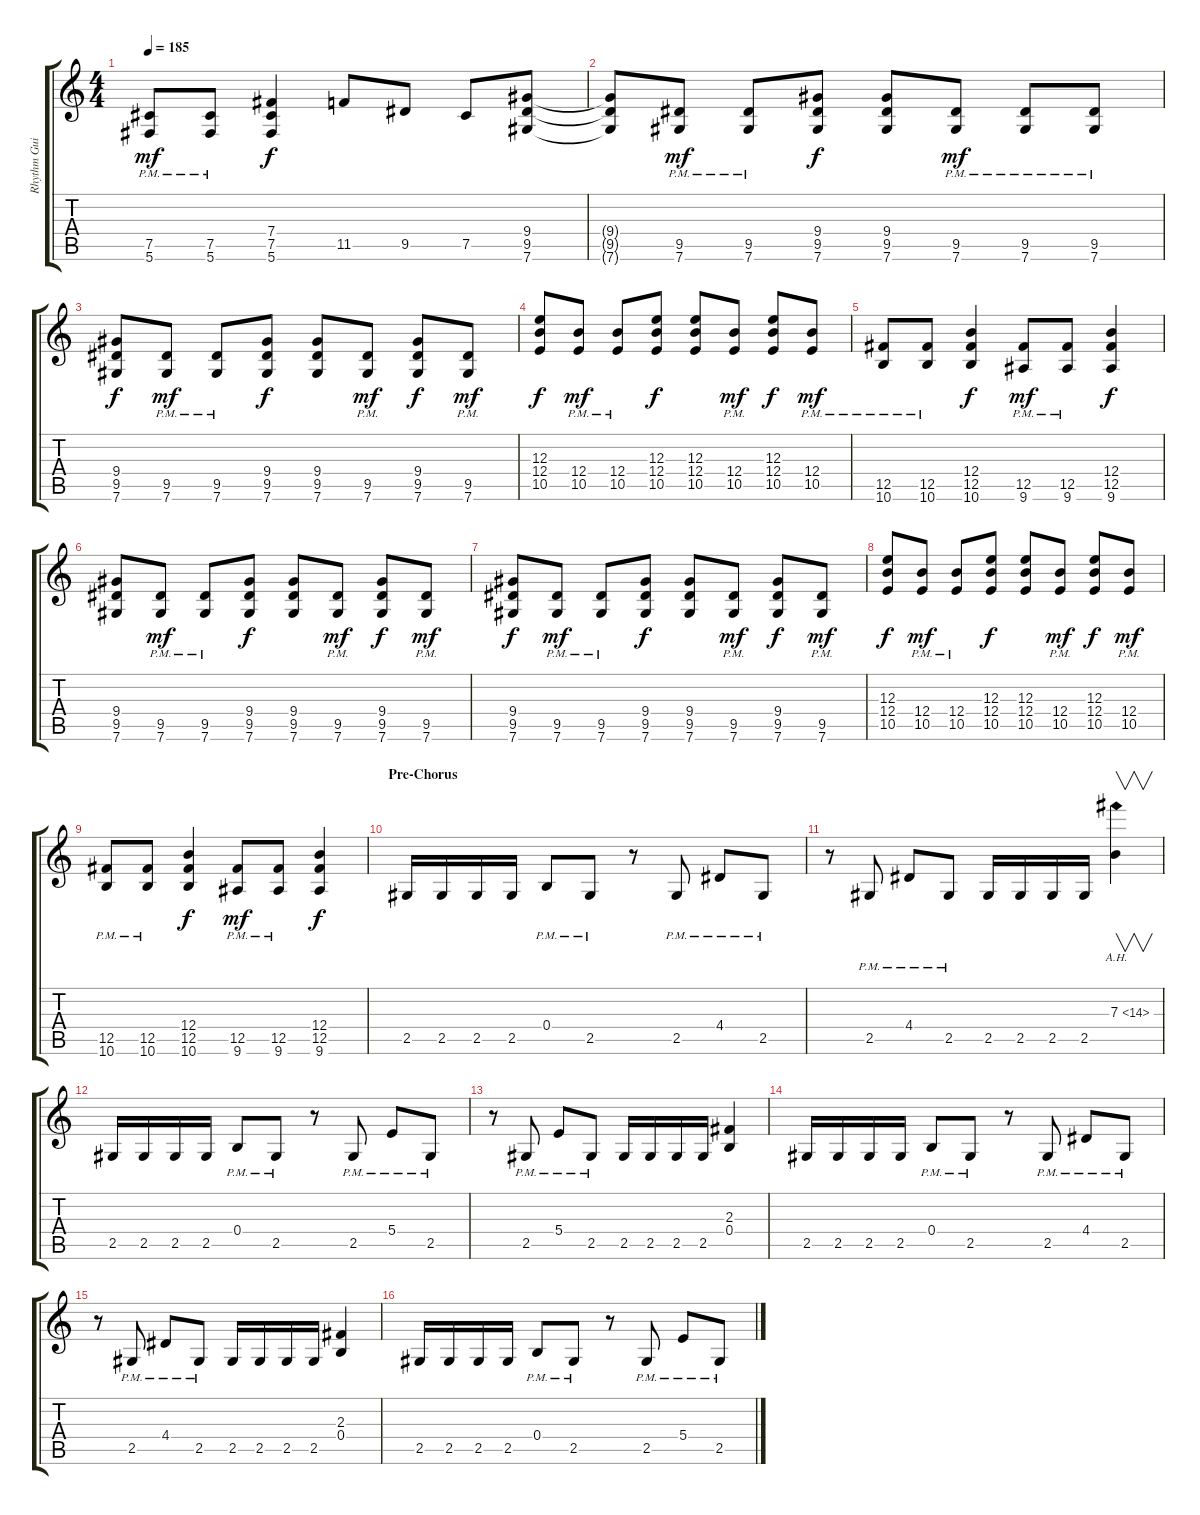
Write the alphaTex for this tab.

\track ("Rhythm Guitar Boosted" "Rhythm Gui") {instrument distortionguitar}
\staff {score tabs}
\tuning (Db4 Ab3 E3 B2 Gb2 Db2) {hide}
\ts (4 4)
\tempo 185
\clef g2
\ks c
(7.5{pm} 5.6{pm}).8{dy mf} (7.5{pm} 5.6{pm}).8 (7.4 7.5 5.6).4{dy f} 11.5.8 9.5.8 7.5.8 (9.4 9.5 7.6).8 |
(9.4{t} 9.5{t} 7.6{t}).8 (9.5{pm} 7.6{pm}).8{dy mf} (9.5{pm} 7.6{pm}).8 (9.4 9.5 7.6).8{dy f} (9.4 9.5 7.6).8 (9.5{pm} 7.6{pm}).8{dy mf} (9.5{pm} 7.6{pm}).8 (9.5{pm} 7.6{pm}).8 |
(9.4 9.5 7.6).8{dy f} (9.5{pm} 7.6{pm}).8{dy mf} (9.5{pm} 7.6{pm}).8 (9.4 9.5 7.6).8{dy f} (9.4 9.5 7.6).8 (9.5{pm} 7.6{pm}).8{dy mf} (9.4 9.5 7.6).8{dy f} (9.5{pm} 7.6{pm}).8{dy mf} |
(12.3 12.4 10.5).8{dy f} (12.4{pm} 10.5{pm}).8{dy mf} (12.4{pm} 10.5{pm}).8 (12.3 12.4 10.5).8{dy f} (12.3 12.4 10.5).8 (12.4{pm} 10.5{pm}).8{dy mf} (12.3 12.4 10.5).8{dy f} (12.4{pm} 10.5{pm}).8{dy mf} |
(12.5{pm} 10.6{pm}).8 (12.5{pm} 10.6{pm}).8 (12.4 12.5 10.6).4{dy f} (12.5{pm} 9.6{pm}).8{dy mf} (12.5{pm} 9.6{pm}).8 (12.4 12.5 9.6).4{dy f} |
(9.4 9.5 7.6).8 (9.5{pm} 7.6{pm}).8{dy mf} (9.5{pm} 7.6{pm}).8 (9.4 9.5 7.6).8{dy f} (9.4 9.5 7.6).8 (9.5{pm} 7.6{pm}).8{dy mf} (9.4 9.5 7.6).8{dy f} (9.5{pm} 7.6{pm}).8{dy mf} |
(9.4 9.5 7.6).8{dy f} (9.5{pm} 7.6{pm}).8{dy mf} (9.5{pm} 7.6{pm}).8 (9.4 9.5 7.6).8{dy f} (9.4 9.5 7.6).8 (9.5{pm} 7.6{pm}).8{dy mf} (9.4 9.5 7.6).8{dy f} (9.5{pm} 7.6{pm}).8{dy mf} |
(12.3 12.4 10.5).8{dy f} (12.4{pm} 10.5{pm}).8{dy mf} (12.4{pm} 10.5{pm}).8 (12.3 12.4 10.5).8{dy f} (12.3 12.4 10.5).8 (12.4{pm} 10.5{pm}).8{dy mf} (12.3 12.4 10.5).8{dy f} (12.4{pm} 10.5{pm}).8{dy mf} |
(12.5{pm} 10.6{pm}).8 (12.5{pm} 10.6{pm}).8 (12.4 12.5 10.6).4{dy f} (12.5{pm} 9.6{pm}).8{dy mf} (12.5{pm} 9.6{pm}).8 (12.4 12.5 9.6).4{dy f} |
\section ("" "Pre-Chorus")
2.5.16 2.5.16 2.5.16 2.5.16 0.4{pm}.8 2.5{pm}.8 r.8 2.5{pm}.8 4.4{pm}.8 2.5{pm}.8 |
r.8 2.5{pm}.8 4.4{pm}.8 2.5{pm}.8 2.5.16 2.5.16 2.5.16 2.5.16 7.3{ah 7}.4{v} |
2.5.16 2.5.16 2.5.16 2.5.16 0.4{pm}.8 2.5{pm}.8 r.8 2.5{pm}.8 5.4{pm}.8 2.5{pm}.8 |
r.8 2.5{pm}.8 5.4{pm}.8 2.5{pm}.8 2.5.16 2.5.16 2.5.16 2.5.16 (2.3 0.4).4 |
2.5.16 2.5.16 2.5.16 2.5.16 0.4{pm}.8 2.5{pm}.8 r.8 2.5{pm}.8 4.4{pm}.8 2.5{pm}.8 |
r.8 2.5{pm}.8 4.4{pm}.8 2.5{pm}.8 2.5.16 2.5.16 2.5.16 2.5.16 (2.3 0.4).4 |
2.5.16 2.5.16 2.5.16 2.5.16 0.4{pm}.8 2.5{pm}.8 r.8 2.5{pm}.8 5.4{pm}.8 2.5{pm}.8
